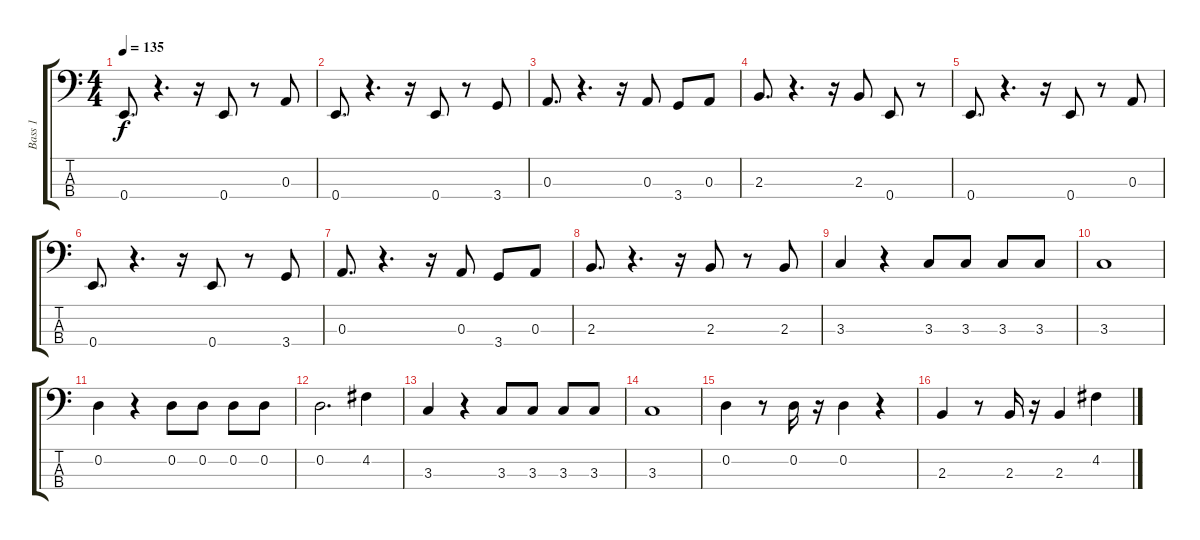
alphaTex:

\track ("Bass 1" "Bass 1") {instrument electricbassfinger}
\staff {score tabs}
\tuning (G2 D2 A1 E1) {hide}
\ts (4 4)
\tempo 135
\clef f4
\ks c
0.4.8{d dy f} r.4{d} r.16 0.4.8 r.8 0.3.8 |
0.4.8{d} r.4{d} r.16 0.4.8 r.8 3.4.8 |
0.3.8{d} r.4{d} r.16 0.3.8 3.4.8 0.3.8 |
2.3.8{d} r.4{d} r.16 2.3.8 0.4.8 r.8 |
0.4.8{d} r.4{d} r.16 0.4.8 r.8 0.3.8 |
0.4.8{d} r.4{d} r.16 0.4.8 r.8 3.4.8 |
0.3.8{d} r.4{d} r.16 0.3.8 3.4.8 0.3.8 |
2.3.8{d} r.4{d} r.16 2.3.8 r.8 2.3.8 |
3.3.4 r.4 3.3.8 3.3.8 3.3.8 3.3.8 |
3.3.1 |
0.2.4 r.4 0.2.8 0.2.8 0.2.8 0.2.8 |
0.2.2{d} 4.2.4 |
3.3.4 r.4 3.3.8 3.3.8 3.3.8 3.3.8 |
3.3.1 |
0.2.4 r.8 0.2.16 r.16 0.2.4 r.4 |
2.3.4 r.8 2.3.16 r.16 2.3.4 4.2.4
